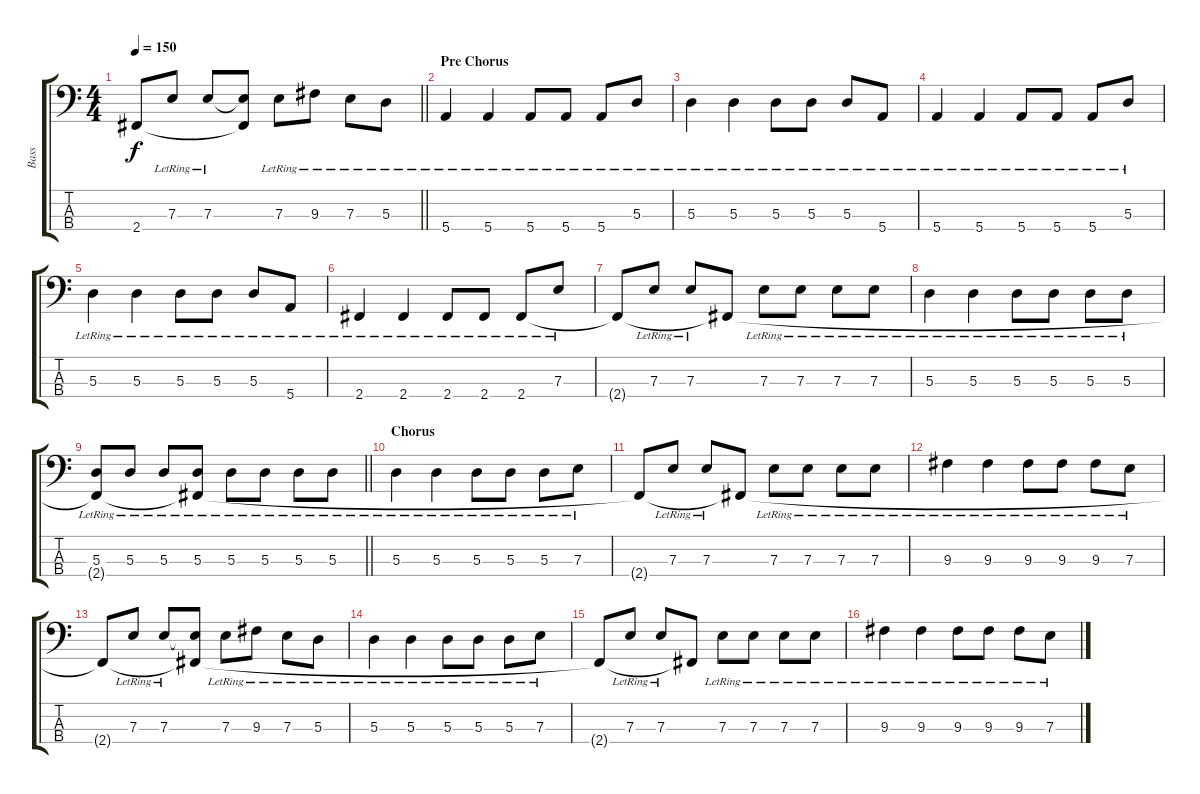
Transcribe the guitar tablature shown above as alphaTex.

\track ("Bass" "Bass") {instrument electricbassfinger}
\staff {score tabs}
\tuning (G2 D2 A1 E1) {hide}
\ts (4 4)
\tempo 150
\clef f4
\barLineRight lightlight
\ks c
2.4{t}.8{dy f} 7.3{lr}.8 7.3{lr}.8 (7.3{t} 2.4{t}).8 7.3{lr}.8 9.3{lr}.8 7.3{lr}.8 5.3{lr}.8 |
\section ("" "Pre Chorus")
5.4{lr}.4 5.4{lr}.4 5.4{lr}.8 5.4{lr}.8 5.4{lr}.8 5.3{lr}.8 |
5.3{lr}.4 5.3{lr}.4 5.3{lr}.8 5.3{lr}.8 5.3{lr}.8 5.4{lr}.8 |
5.4{lr}.4 5.4{lr}.4 5.4{lr}.8 5.4{lr}.8 5.4{lr}.8 5.3{lr}.8 |
5.3{lr}.4 5.3{lr}.4 5.3{lr}.8 5.3{lr}.8 5.3{lr}.8 5.4{lr}.8 |
2.4{lr}.4 2.4{lr}.4 2.4{lr}.8 2.4{lr}.8 2.4{lr}.8 7.3{lr}.8 |
2.4{t}.8 7.3{lr}.8 7.3{lr}.8 2.4{t}.8 7.3{lr}.8 7.3{lr}.8 7.3{lr}.8 7.3{lr}.8 |
5.3{lr}.4 5.3{lr}.4 5.3{lr}.8 5.3{lr}.8 5.3{lr}.8 5.3{lr}.8 |
\barLineRight lightlight
(5.3{lr} 2.4{t}).8 5.3{lr}.8 5.3{lr}.8 (5.3{lr} 2.4{t}).8 5.3{lr}.8 5.3{lr}.8 5.3{lr}.8 5.3{lr}.8 |
\section ("" "Chorus")
5.3{lr}.4 5.3{lr}.4 5.3{lr}.8 5.3{lr}.8 5.3{lr}.8 7.3{lr}.8 |
2.4{t}.8 7.3{lr}.8 7.3{lr}.8 2.4{t}.8 7.3{lr}.8 7.3{lr}.8 7.3{lr}.8 7.3{lr}.8 |
9.3{lr}.4 9.3{lr}.4 9.3{lr}.8 9.3{lr}.8 9.3{lr}.8 7.3{lr}.8 |
2.4{t}.8 7.3{lr}.8 7.3{lr}.8 (7.3{t} 2.4{t}).8 7.3{lr}.8 9.3{lr}.8 7.3{lr}.8 5.3{lr}.8 |
5.3{lr}.4 5.3{lr}.4 5.3{lr}.8 5.3{lr}.8 5.3{lr}.8 7.3{lr}.8 |
2.4{t}.8 7.3{lr}.8 7.3{lr}.8 2.4{t}.8 7.3{lr}.8 7.3{lr}.8 7.3{lr}.8 7.3{lr}.8 |
9.3{lr}.4 9.3{lr}.4 9.3{lr}.8 9.3{lr}.8 9.3{lr}.8 7.3{lr}.8
